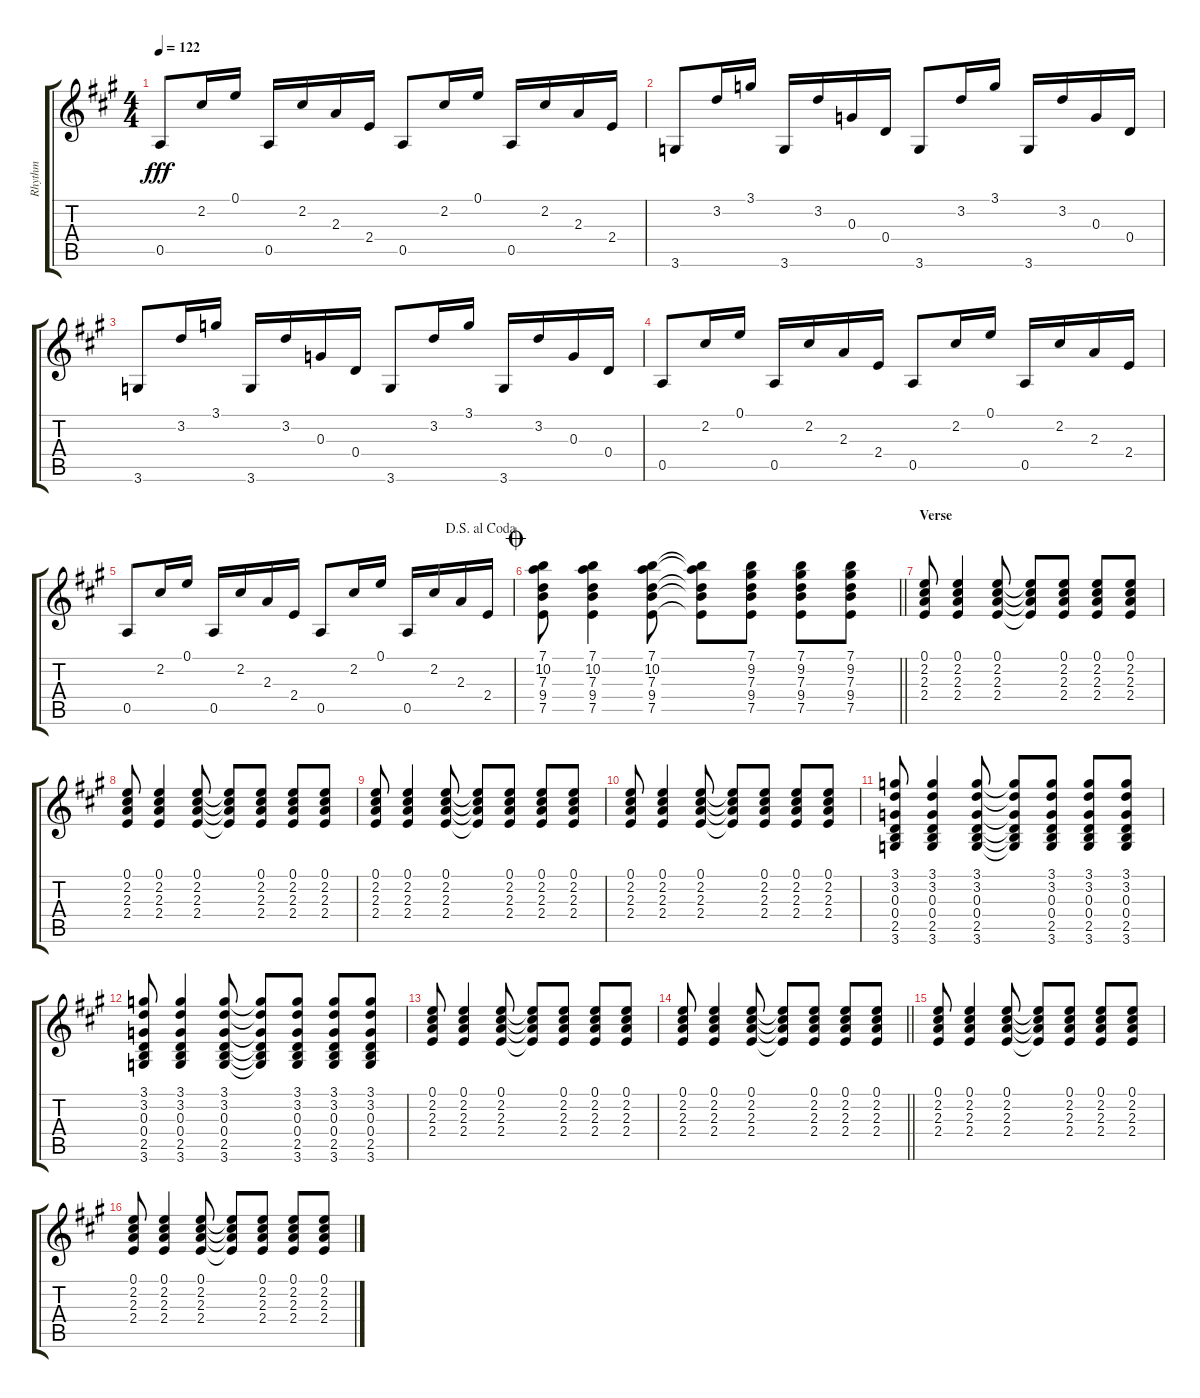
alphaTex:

\track ("Rhythm" "Rhythm") {instrument electricguitarmuted}
\staff {score tabs}
\tuning (E4 B3 G3 D3 A2 E2) {hide}
\ts (4 4)
\tempo 122
\clef g2
\ks a
0.5.8{dy fff} 2.2.16 0.1.16 0.5.16 2.2.16 2.3.16 2.4.16 0.5.8 2.2.16 0.1.16 0.5.16 2.2.16 2.3.16 2.4.16 |
3.6.8 3.2.16 3.1.16 3.6.16 3.2.16 0.3.16 0.4.16 3.6.8 3.2.16 3.1.16 3.6.16 3.2.16 0.3.16 0.4.16 |
3.6.8 3.2.16 3.1.16 3.6.16 3.2.16 0.3.16 0.4.16 3.6.8 3.2.16 3.1.16 3.6.16 3.2.16 0.3.16 0.4.16 |
0.5.8 2.2.16 0.1.16 0.5.16 2.2.16 2.3.16 2.4.16 0.5.8 2.2.16 0.1.16 0.5.16 2.2.16 2.3.16 2.4.16 |
\jump dalsegnoalcoda
0.5.8 2.2.16 0.1.16 0.5.16 2.2.16 2.3.16 2.4.16 0.5.8 2.2.16 0.1.16 0.5.16 2.2.16 2.3.16 2.4.16 |
\jump coda
\barLineRight lightlight
(7.1 10.2 7.3 9.4 7.5).8 (7.1 10.2 7.3 9.4 7.5).4 (7.1 10.2 7.3 9.4 7.5).8 (7.1{t} 10.2{t} 7.3{t} 9.4{t} 7.5{t}).8 (7.1 9.2 7.3 9.4 7.5).8 (7.1 9.2 7.3 9.4 7.5).8 (7.1 9.2 7.3 9.4 7.5).8 |
\section ("" "Verse")
(0.1 2.2 2.3 2.4).8 (0.1 2.2 2.3 2.4).4 (0.1 2.2 2.3 2.4).8 (0.1{t} 2.2{t} 2.3{t} 2.4{t}).8 (0.1 2.2 2.3 2.4).8 (0.1 2.2 2.3 2.4).8 (0.1 2.2 2.3 2.4).8 |
(0.1 2.2 2.3 2.4).8 (0.1 2.2 2.3 2.4).4 (0.1 2.2 2.3 2.4).8 (0.1{t} 2.2{t} 2.3{t} 2.4{t}).8 (0.1 2.2 2.3 2.4).8 (0.1 2.2 2.3 2.4).8 (0.1 2.2 2.3 2.4).8 |
(0.1 2.2 2.3 2.4).8 (0.1 2.2 2.3 2.4).4 (0.1 2.2 2.3 2.4).8 (0.1{t} 2.2{t} 2.3{t} 2.4{t}).8 (0.1 2.2 2.3 2.4).8 (0.1 2.2 2.3 2.4).8 (0.1 2.2 2.3 2.4).8 |
(0.1 2.2 2.3 2.4).8 (0.1 2.2 2.3 2.4).4 (0.1 2.2 2.3 2.4).8 (0.1{t} 2.2{t} 2.3{t} 2.4{t}).8 (0.1 2.2 2.3 2.4).8 (0.1 2.2 2.3 2.4).8 (0.1 2.2 2.3 2.4).8 |
(3.1 3.2 0.3 0.4 2.5 3.6).8 (3.1 3.2 0.3 0.4 2.5 3.6).4 (3.1 3.2 0.3 0.4 2.5 3.6).8 (3.1{t} 3.2{t} 0.3{t} 0.4{t} 2.5{t} 3.6{t}).8 (3.1 3.2 0.3 0.4 2.5 3.6).8 (3.1 3.2 0.3 0.4 2.5 3.6).8 (3.1 3.2 0.3 0.4 2.5 3.6).8 |
(3.1 3.2 0.3 0.4 2.5 3.6).8 (3.1 3.2 0.3 0.4 2.5 3.6).4 (3.1 3.2 0.3 0.4 2.5 3.6).8 (3.1{t} 3.2{t} 0.3{t} 0.4{t} 2.5{t} 3.6{t}).8 (3.1 3.2 0.3 0.4 2.5 3.6).8 (3.1 3.2 0.3 0.4 2.5 3.6).8 (3.1 3.2 0.3 0.4 2.5 3.6).8 |
(0.1 2.2 2.3 2.4).8 (0.1 2.2 2.3 2.4).4 (0.1 2.2 2.3 2.4).8 (0.1{t} 2.2{t} 2.3{t} 2.4{t}).8 (0.1 2.2 2.3 2.4).8 (0.1 2.2 2.3 2.4).8 (0.1 2.2 2.3 2.4).8 |
\barLineRight lightlight
(0.1 2.2 2.3 2.4).8 (0.1 2.2 2.3 2.4).4 (0.1 2.2 2.3 2.4).8 (0.1{t} 2.2{t} 2.3{t} 2.4{t}).8 (0.1 2.2 2.3 2.4).8 (0.1 2.2 2.3 2.4).8 (0.1 2.2 2.3 2.4).8 |
(0.1 2.2 2.3 2.4).8 (0.1 2.2 2.3 2.4).4 (0.1 2.2 2.3 2.4).8 (0.1{t} 2.2{t} 2.3{t} 2.4{t}).8 (0.1 2.2 2.3 2.4).8 (0.1 2.2 2.3 2.4).8 (0.1 2.2 2.3 2.4).8 |
(0.1 2.2 2.3 2.4).8 (0.1 2.2 2.3 2.4).4 (0.1 2.2 2.3 2.4).8 (0.1{t} 2.2{t} 2.3{t} 2.4{t}).8 (0.1 2.2 2.3 2.4).8 (0.1 2.2 2.3 2.4).8 (0.1 2.2 2.3 2.4).8
